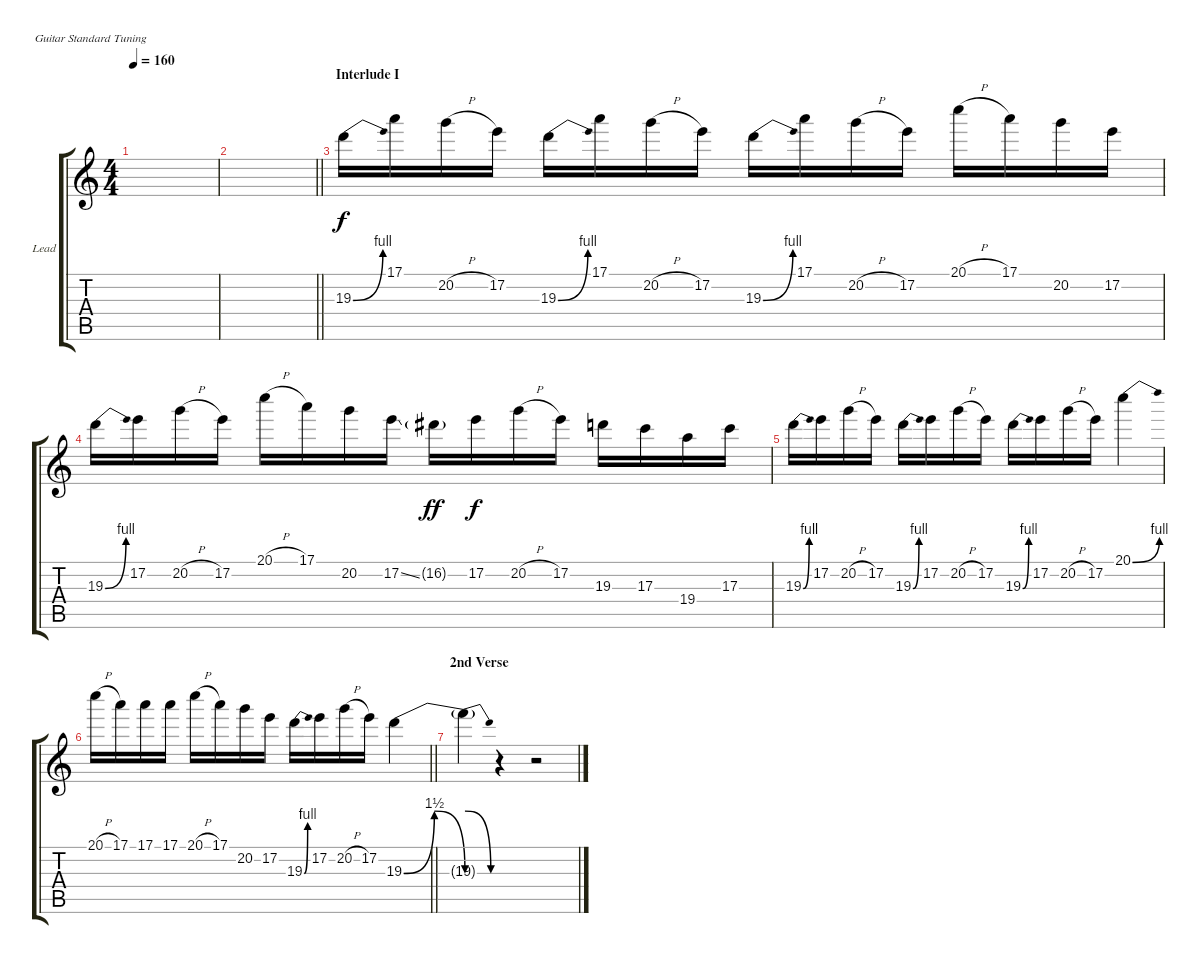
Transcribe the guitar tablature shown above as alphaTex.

\bracketExtendMode groupsimilarinstruments
\firstSystemTrackNameOrientation horizontal
\otherSystemsTrackNameOrientation horizontal
\track ("Gtr. Lead" "Lead") {instrument overdrivenguitar}
\staff {score tabs}
\tuning (E4 B3 G3 D3 A2 E2)
\ts (4 4)
\tempo 160
\clef g2
\ks c
|
\barLineRight lightlight
|
\section ("" "Interlude I")
19.3{be (bend 0 0 60 4)}.16 17.1.16 20.2{h}.16 17.2.16 19.3{be (bend 0 0 60 4)}.16 17.1.16 20.2{h}.16 17.2.16 19.3{be (bend 0 0 60 4)}.16 17.1.16 20.2{h}.16 17.2.16 20.1{h}.16 17.1.16 20.2.16 17.2.16 |
19.3{be (bend 0 0 60 4)}.16 17.2.16 20.2{h}.16 17.2.16 20.1{h}.16 17.1.16 20.2.16 17.2{ss}.16 16.2{g}.16{dy ff} 17.2.16{dy f} 20.2{h}.16 17.2.16 19.3.16 17.3.16 19.4.16 17.3.16 |
19.3{be (bend 0 0 60 4)}.16 17.2.16 20.2{h}.16 17.2.16 19.3{be (bend 0 0 60 4)}.16 17.2.16 20.2{h}.16 17.2.16 19.3{be (bend 0 0 60 4)}.16 17.2.16 20.2{h}.16 17.2.16 20.1{be (bend 0 0 60 4)}.4 |
\barLineRight lightlight
20.1{h}.16 17.1.16 17.1.16 17.1.16 20.1{h}.16 17.1.16 20.2.16 17.2.16 19.3{be (bend 0 0 60 4)}.16 17.2.16 20.2{h}.16 17.2.16 19.3{be (bendrelease 0 0 30 6 30 6 60 0)}.4 |
\section ("" "2nd Verse")
19.3{be (release 0 6 60 0) t}.4 r.4 r.2
